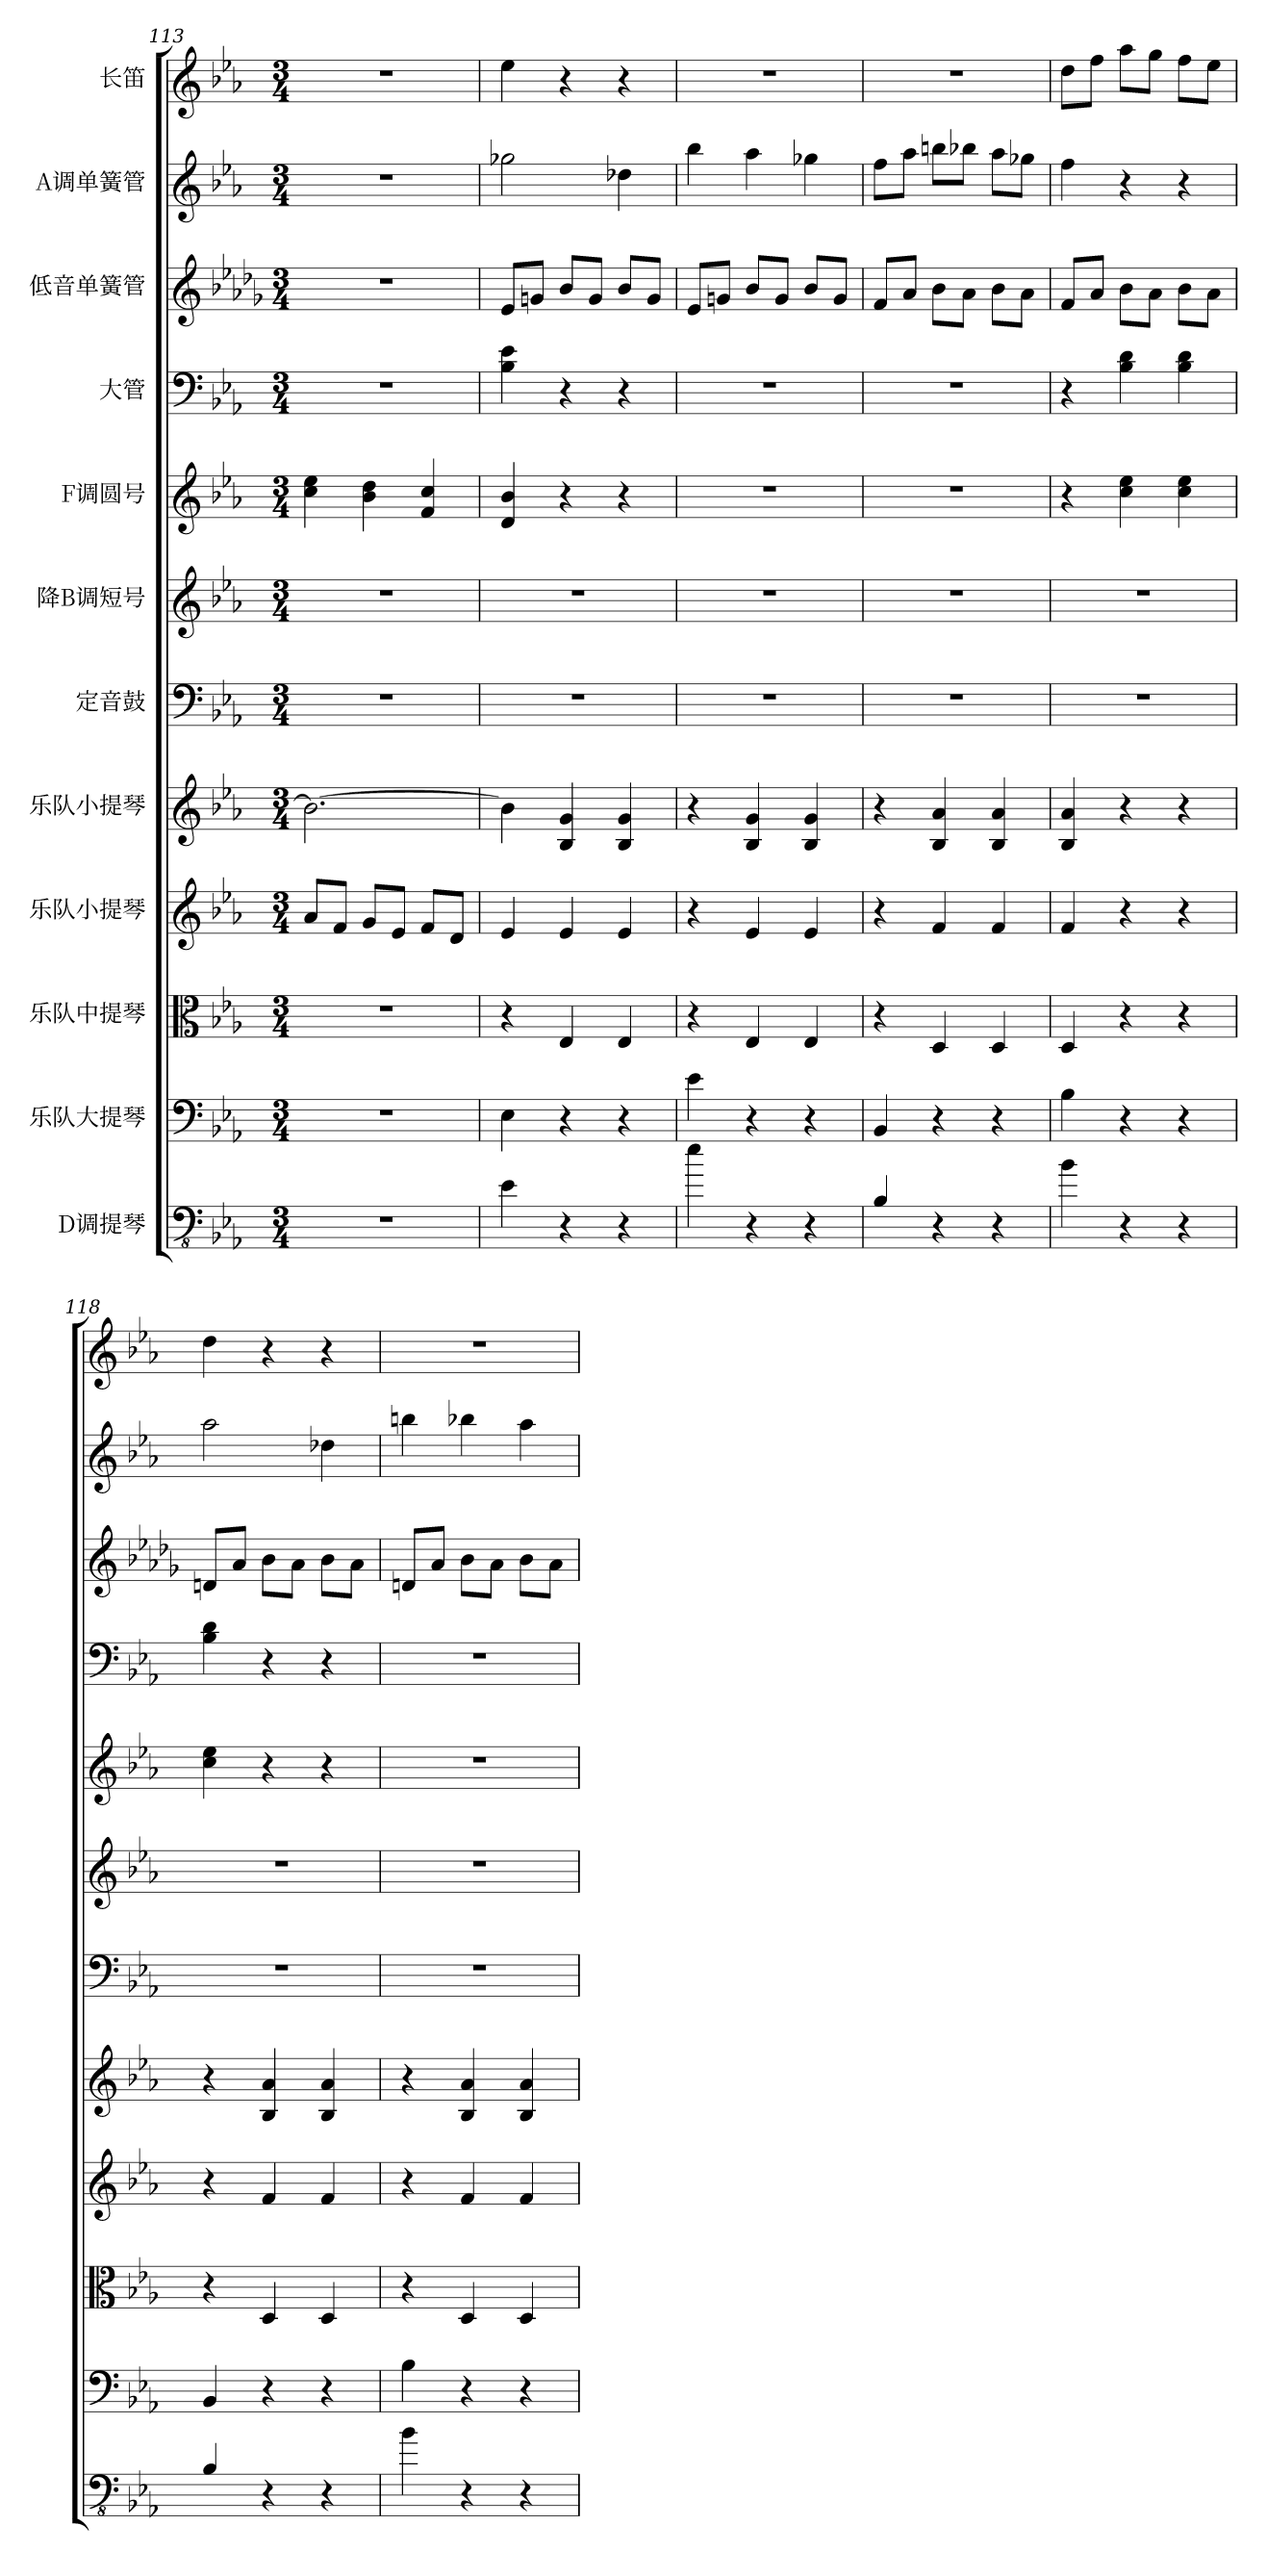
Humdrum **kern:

**kern	**kern	**kern	**kern	**kern	**kern	**kern	**kern	**kern	**kern	**kern	**kern
*part12	*part11	*part10	*part9	*part8	*part7	*part6	*part5	*part4	*part3	*part2	*part1
*staff12	*staff11	*staff10	*staff9	*staff8	*staff7	*staff6	*staff5	*staff4	*staff3	*staff2	*staff1
*I"D调提琴	*I"乐队大提琴	*I"乐队中提琴	*I"乐队小提琴	*I"乐队小提琴	*I"定音鼓	*I"降B调短号	*I"F调圆号	*I"大管	*I"低音单簧管	*I"A调单簧管	*I"长笛
*clefFv4	*clefF4	*clefC3	*clefG2	*clefG2	*clefF4	*clefG2	*clefG2	*clefF4	*clefG2	*clefG2	*clefG2
*ITrd7c12	*	*	*	*	*	*ITrd1c2	*ITrd4c7	*	*ITrd8c14	*ITrd2c3	*
*k[b-e-a-]	*k[b-e-a-]	*k[b-e-a-]	*k[b-e-a-]	*k[b-e-a-]	*k[b-e-a-]	*k[b-e-a-d-g-]	*k[b-e-a-d-]	*k[b-e-a-]	*k[b-e-a-d-g-]	*k[]	*k[b-e-a-]
*M3/4	*M3/4	*M3/4	*M3/4	*M3/4	*M3/4	*M3/4	*M3/4	*M3/4	*M3/4	*M3/4	*M3/4
=113	=113	=113	=113	=113	=113	=113	=113	=113	=113	=113	=113
2.r	2.r	2.r	8a-/L	2.b-\_	2.r	2.r	4f\ 4a-\	2.r	2.r	2.r	2.r
.	.	.	8f/J	.	.	.	.	.	.	.	.
.	.	.	8g/L	.	.	.	4e-\ 4g\	.	.	.	.
.	.	.	8e-/J	.	.	.	.	.	.	.	.
.	.	.	8f/L	.	.	.	4B-/ 4f/	.	.	.	.
.	.	.	8d/J	.	.	.	.	.	.	.	.
=114	=114	=114	=114	=114	=114	=114	=114	=114	=114	=114	=114
*	*	*	*	*	*	*	*	*	*	*	*MM131
4EE-\	4E-\	4r	4e-/	4b-\]	2.r	2.r	4G/ 4e-/	4B-\ 4e-\	8E-/L	2ee-X\	4ee-\
.	.	.	.	.	.	.	.	.	8Gn/J	.	.
4r	4r	4E-/	4e-/	4B-/ 4g/	.	.	4r	4r	8B-/L	.	4r
.	.	.	.	.	.	.	.	.	8G/J	.	.
4r	4r	4E-/	4e-/	4B-/ 4g/	.	.	4r	4r	8B-/L	4b-X\	4r
.	.	.	.	.	.	.	.	.	8G/J	.	.
=115	=115	=115	=115	=115	=115	=115	=115	=115	=115	=115	=115
4E-\	4e-\	4r	4r	4r	2.r	2.r	2.r	2.r	8E-/L	4gg\	2.r
.	.	.	.	.	.	.	.	.	8Gn/J	.	.
4r	4r	4E-/	4e-/	4B-/ 4g/	.	.	.	.	8B-/L	4ff\	.
.	.	.	.	.	.	.	.	.	8G/J	.	.
4r	4r	4E-/	4e-/	4B-/ 4g/	.	.	.	.	8B-/L	4ee-X\	.
.	.	.	.	.	.	.	.	.	8G/J	.	.
=116	=116	=116	=116	=116	=116	=116	=116	=116	=116	=116	=116
4BBB-/	4BB-/	4r	4r	4r	2.r	2.r	2.r	2.r	8F/L	8dd\L	2.r
.	.	.	.	.	.	.	.	.	8A-/J	8ff\J	.
4r	4r	4D/	4f/	4B-/ 4a-/	.	.	.	.	8B-\L	8gg#X\L	.
.	.	.	.	.	.	.	.	.	8A-\J	8ggn\J	.
4r	4r	4D/	4f/	4B-/ 4a-/	.	.	.	.	8B-\L	8ff\L	.
.	.	.	.	.	.	.	.	.	8A-\J	8ee-X\J	.
!!LO:PB:g=z
=117	=117	=117	=117	=117	=117	=117	=117	=117	=117	=117	=117
4BB-\	4B-\	4D/	4f/	4B-/ 4a-/	2.r	2.r	4r	4r	8F/L	4dd\	8dd\L
.	.	.	.	.	.	.	.	.	8A-/J	.	8ff\J
4r	4r	4r	4r	4r	.	.	4f\ 4a-\	4B-\ 4d\	8B-\L	4r	8aa-\L
.	.	.	.	.	.	.	.	.	8A-\J	.	8gg\J
4r	4r	4r	4r	4r	.	.	4f\ 4a-\	4B-\ 4d\	8B-\L	4r	8ff\L
.	.	.	.	.	.	.	.	.	8A-\J	.	8ee-\J
=118	=118	=118	=118	=118	=118	=118	=118	=118	=118	=118	=118
4BBB-/	4BB-/	4r	4r	4r	2.r	2.r	4f\ 4a-\	4B-\ 4d\	8Dn/L	2ff\	4dd\
.	.	.	.	.	.	.	.	.	8A-/J	.	.
4r	4r	4D/	4f/	4B-/ 4a-/	.	.	4r	4r	8B-\L	.	4r
.	.	.	.	.	.	.	.	.	8A-\J	.	.
4r	4r	4D/	4f/	4B-/ 4a-/	.	.	4r	4r	8B-\L	4b-X\	4r
.	.	.	.	.	.	.	.	.	8A-\J	.	.
=119	=119	=119	=119	=119	=119	=119	=119	=119	=119	=119	=119
4BB-\	4B-\	4r	4r	4r	2.r	2.r	2.r	2.r	8Dn/L	4gg#X\	2.r
.	.	.	.	.	.	.	.	.	8A-/J	.	.
4r	4r	4D/	4f/	4B-/ 4a-/	.	.	.	.	8B-\L	4ggn\	.
.	.	.	.	.	.	.	.	.	8A-\J	.	.
4r	4r	4D/	4f/	4B-/ 4a-/	.	.	.	.	8B-\L	4ff\	.
.	.	.	.	.	.	.	.	.	8A-\J	.	.
=	=	=	=	=	=	=	=	=	=	=	=
*-	*-	*-	*-	*-	*-	*-	*-	*-	*-	*-	*-
